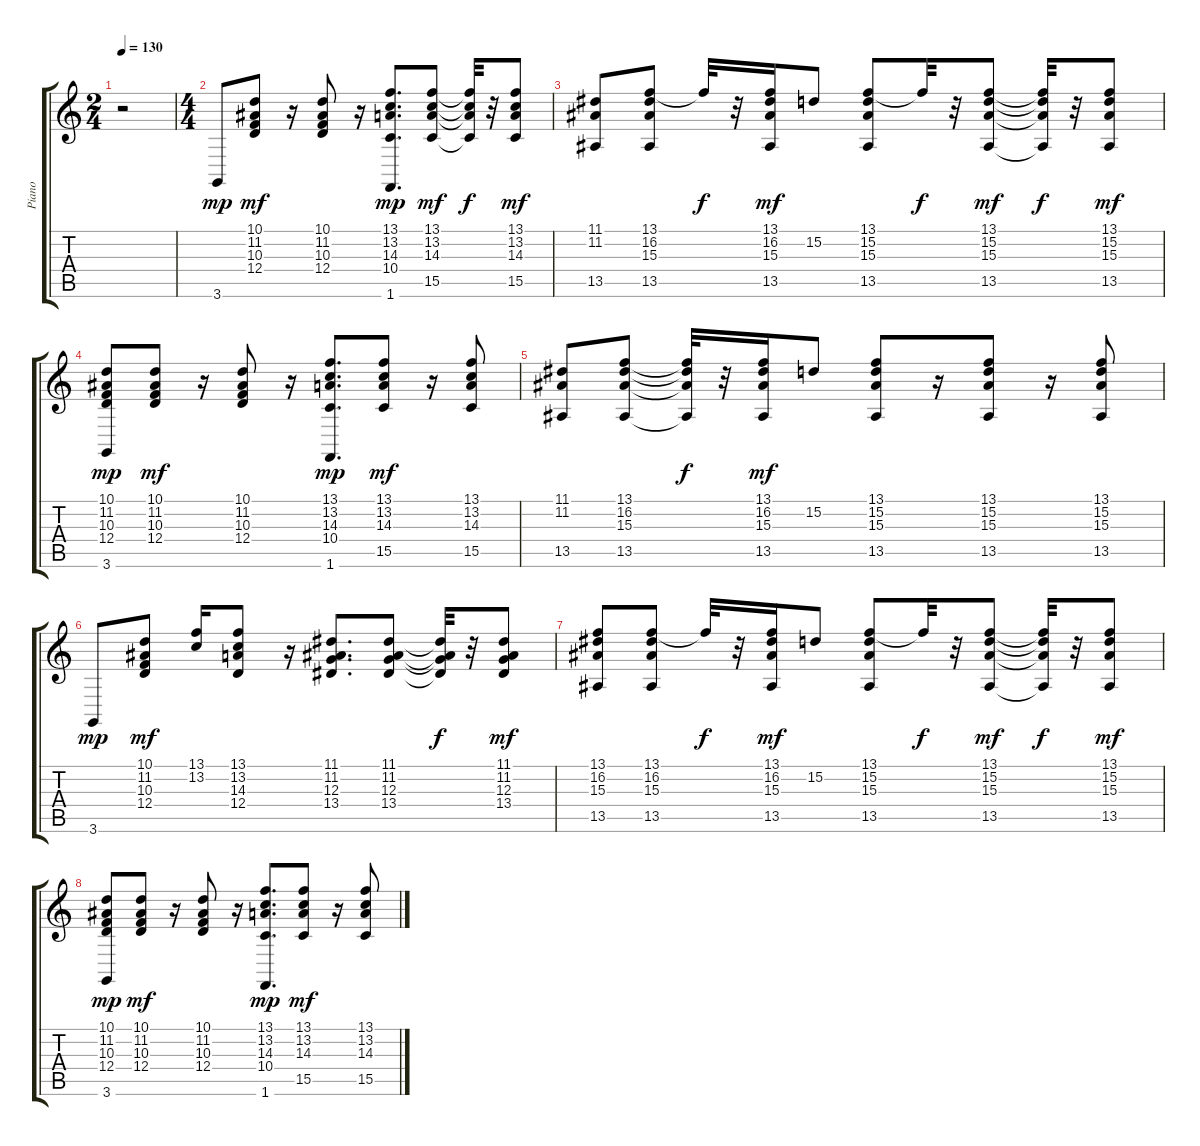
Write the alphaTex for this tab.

\track ("Piano" "Piano") {instrument brightacousticpiano}
\staff {score tabs}
\tuning (E4 B3 G3 D3 A2 E2) {hide}
\ts (2 4)
\tempo 130
\clef g2
\ks c
r.2{dy mf} |
\ts (4 4)
3.6.8{dy mp} (10.1 11.2 10.3 12.4).8{dy mf} r.16 (10.1 11.2 10.3 12.4).8 r.16 (13.1 13.2 14.3 10.4 1.6).8{d dy mp} (13.1 13.2 14.3 15.5).8{dy mf} (13.1{t} 13.2{t} 14.3{t} 15.5{t}).32{dy f} r.32 (13.1 13.2 14.3 15.5).8{dy mf} |
(11.1 11.2 13.5).8 (13.1 16.2 15.3 13.5).8 13.1{t}.32{dy f} r.32 (13.1 16.2 15.3 13.5).16{dy mf} 15.2.8 (13.1 15.2 15.3 13.5).8 13.1{t}.32{dy f} r.32 (13.1 15.2 15.3 13.5).8{dy mf} (13.1{t} 15.2{t} 15.3{t} 13.5{t}).32{dy f} r.32 (13.1 15.2 15.3 13.5).8{dy mf} |
(10.1 11.2 10.3 12.4 3.6).8{dy mp} (10.1 11.2 10.3 12.4).8{dy mf} r.16 (10.1 11.2 10.3 12.4).8 r.16 (13.1 13.2 14.3 10.4 1.6).8{d dy mp} (13.1 13.2 14.3 15.5).8{dy mf} r.16 (13.1 13.2 14.3 15.5).8 |
(11.1 11.2 13.5).8 (13.1 16.2 15.3 13.5).8 (13.1{t} 16.2{t} 15.3{t} 13.5{t}).32{dy f} r.32 (13.1 16.2 15.3 13.5).16{dy mf} 15.2.8 (13.1 15.2 15.3 13.5).8 r.16 (13.1 15.2 15.3 13.5).8 r.16 (13.1 15.2 15.3 13.5).8 |
3.6.8{dy mp} (10.1 11.2 10.3 12.4).8{dy mf} (13.1 13.2).16 (13.1 13.2 14.3 12.4).8 r.16 (11.1 11.2 12.3 13.4).8{d} (11.1 11.2 12.3 13.4).8 (11.1{t} 11.2{t} 12.3{t} 13.4{t}).32{dy f} r.32 (11.1 11.2 12.3 13.4).8{dy mf} |
(13.1 16.2 15.3 13.5).8 (13.1 16.2 15.3 13.5).8 13.1{t}.32{dy f} r.32 (13.1 16.2 15.3 13.5).16{dy mf} 15.2.8 (13.1 15.2 15.3 13.5).8 13.1{t}.32{dy f} r.32 (13.1 15.2 15.3 13.5).8{dy mf} (13.1{t} 15.2{t} 15.3{t} 13.5{t}).32{dy f} r.32 (13.1 15.2 15.3 13.5).8{dy mf} |
(10.1 11.2 10.3 12.4 3.6).8{dy mp} (10.1 11.2 10.3 12.4).8{dy mf} r.16 (10.1 11.2 10.3 12.4).8 r.16 (13.1 13.2 14.3 10.4 1.6).8{d dy mp} (13.1 13.2 14.3 15.5).8{dy mf} r.16 (13.1 13.2 14.3 15.5).8
